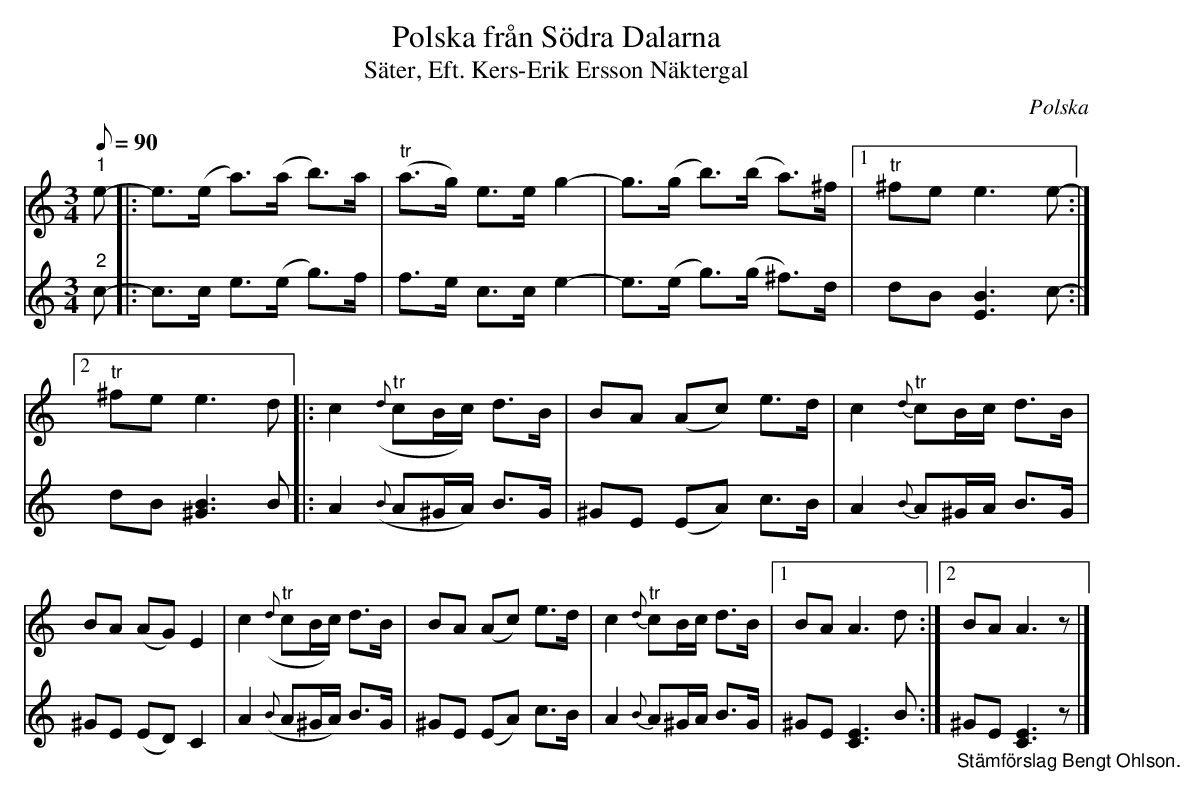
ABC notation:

X:1
T:Polska från Södra Dalarna
T:Säter, Eft. Kers-Erik Ersson Näktergal
L:1/8
M:3/4
O:Polska
Q:90
K:none
V:1
"^1" e- [|: e>(e a>)(a b>)a |"^tr" (a>g) e>e g2- | g>(g b>)(b a>)^f |1"^tr" ^fe e3 e- :|]2
"^tr" ^fe e3 d [|: c2({d}"^tr" cB/c/) d>B | BA (Ac) e>d | c2{d}"^tr" cB/c/ d>B | BA (AG) E2 |
c2({d}"^tr" cB/c/) d>B | BA (Ac) e>d | c2{d}"^tr" cB/c/ d>B |1 BA A3 d :|]2 BA A3 z |]
V:2
"^2" c-  [|:  c>c e>(e g>)f  |  f>e c>c e2-  |  e>(e g>)(g ^f>)d  |1  dB [EB]3 c-  :|]2  dB [^GB]3 B  [|:
A2({B} A^G/A/) B>G  |  ^GE (EA) c>B  |  A2{B} A^G/A/ B>G  |  ^GE (ED) C2  |  A2({B} A^G/A/) B>G  |
^GE (EA) c>B  |  A2{B} A^G/A/ B>G  |1  ^GE [CE]3 B  :|]2 "_Stämförslag Bengt Ohlson." ^GE [CE]3 z  |]
